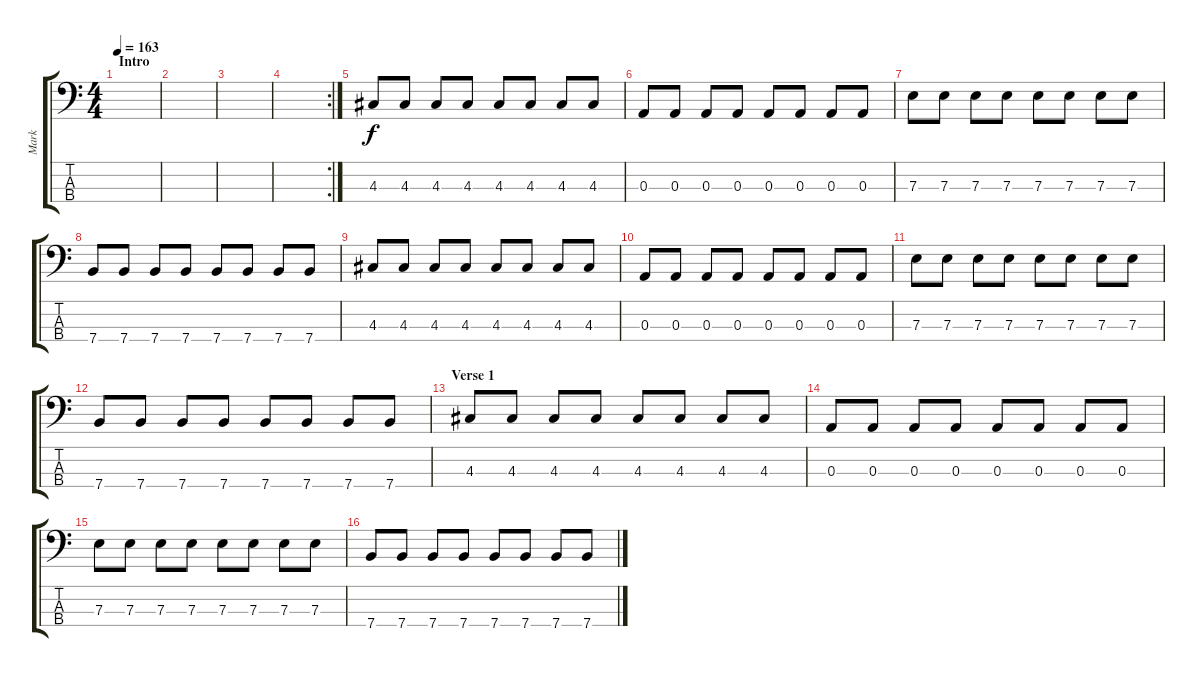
\track ("Mark" "Mark") {instrument electricbasspick}
\staff {score tabs}
\tuning (G2 D2 A1 E1) {hide}
\ts (4 4)
\section ("" "Intro")
\tempo 163
\clef f4
\ks c
|
|
|
\rc 2
|
4.3.8 4.3.8 4.3.8 4.3.8 4.3.8 4.3.8 4.3.8 4.3.8 |
0.3.8 0.3.8 0.3.8 0.3.8 0.3.8 0.3.8 0.3.8 0.3.8 |
7.3.8 7.3.8 7.3.8 7.3.8 7.3.8 7.3.8 7.3.8 7.3.8 |
7.4.8 7.4.8 7.4.8 7.4.8 7.4.8 7.4.8 7.4.8 7.4.8 |
4.3.8 4.3.8 4.3.8 4.3.8 4.3.8 4.3.8 4.3.8 4.3.8 |
0.3.8 0.3.8 0.3.8 0.3.8 0.3.8 0.3.8 0.3.8 0.3.8 |
7.3.8 7.3.8 7.3.8 7.3.8 7.3.8 7.3.8 7.3.8 7.3.8 |
7.4.8 7.4.8 7.4.8 7.4.8 7.4.8 7.4.8 7.4.8 7.4.8 |
\section ("" "Verse 1")
4.3.8 4.3.8 4.3.8 4.3.8 4.3.8 4.3.8 4.3.8 4.3.8 |
0.3.8 0.3.8 0.3.8 0.3.8 0.3.8 0.3.8 0.3.8 0.3.8 |
7.3.8 7.3.8 7.3.8 7.3.8 7.3.8 7.3.8 7.3.8 7.3.8 |
7.4.8 7.4.8 7.4.8 7.4.8 7.4.8 7.4.8 7.4.8 7.4.8
